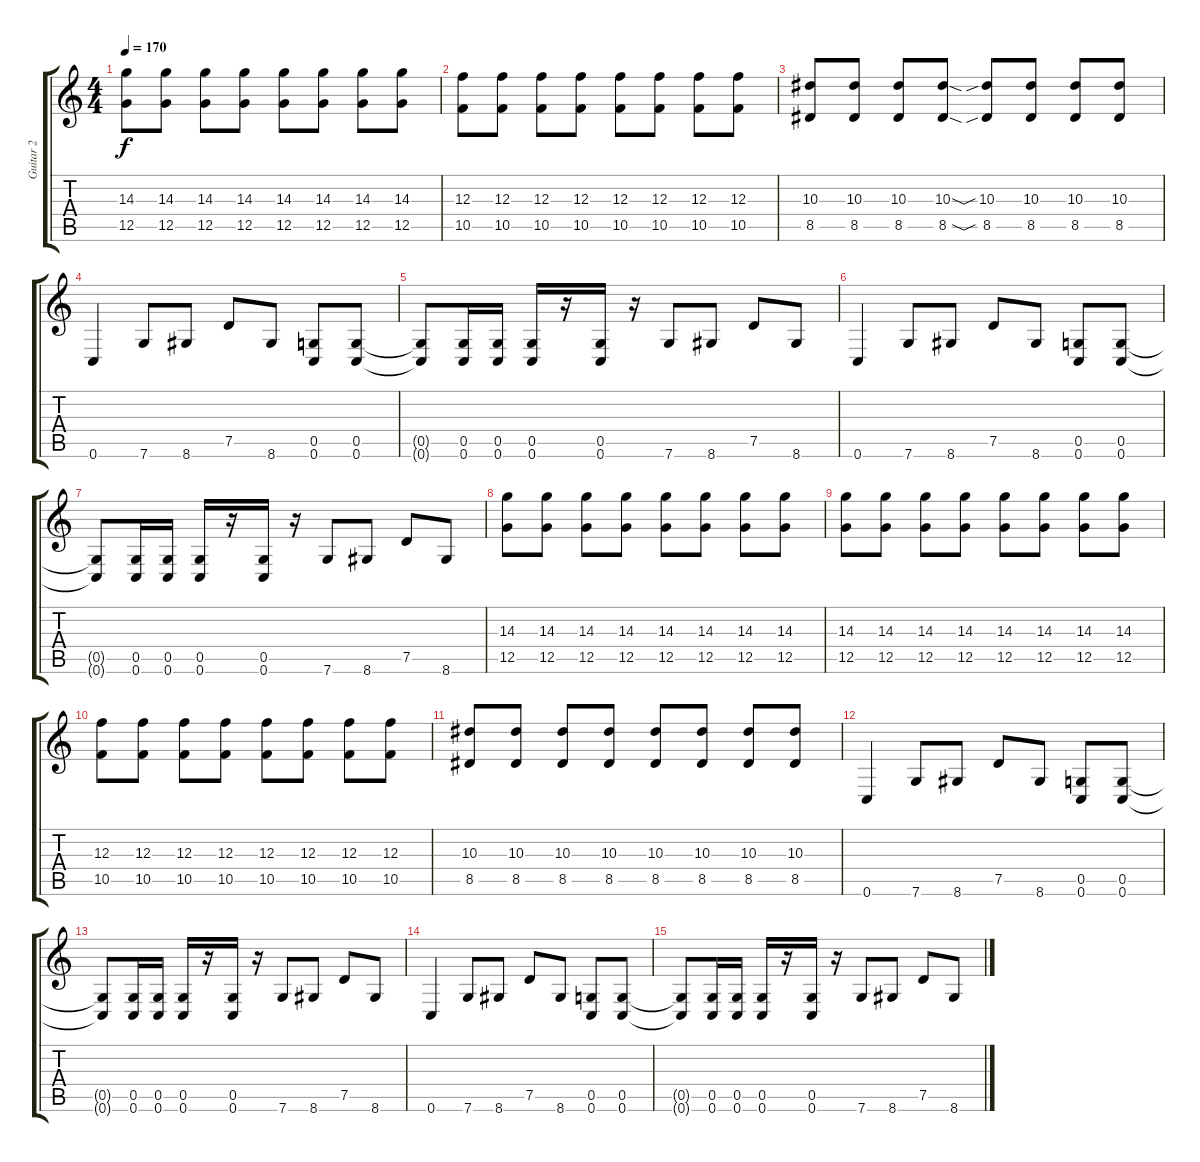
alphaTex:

\track ("Guitar 2" "Guitar 2") {instrument distortionguitar}
\staff {score tabs}
\tuning (D4 A3 F3 C3 G2 C2) {hide}
\ts (4 4)
\tempo 170
\clef g2
\ks c
(14.3 12.5).8{dy f} (14.3 12.5).8 (14.3 12.5).8 (14.3 12.5).8 (14.3 12.5).8 (14.3 12.5).8 (14.3 12.5).8 (14.3 12.5).8 |
(12.3 10.5).8 (12.3 10.5).8 (12.3 10.5).8 (12.3 10.5).8 (12.3 10.5).8 (12.3 10.5).8 (12.3 10.5).8 (12.3 10.5).8 |
(10.3 8.5).8 (10.3 8.5).8 (10.3 8.5).8 (10.3{sod} 8.5{sod}).8 (10.3{sib} 8.5{sib}).8 (10.3 8.5).8 (10.3 8.5).8 (10.3 8.5).8 |
0.6.4 7.6.8 8.6.8 7.5.8 8.6.8 (0.5 0.6).8 (0.5 0.6).8 |
(0.5{t} 0.6{t}).8 (0.5 0.6).16 (0.5 0.6).16 (0.5 0.6).16 r.16 (0.5 0.6).16 r.16 7.6.8 8.6.8 7.5.8 8.6.8 |
0.6.4 7.6.8 8.6.8 7.5.8 8.6.8 (0.5 0.6).8 (0.5 0.6).8 |
(0.5{t} 0.6{t}).8 (0.5 0.6).16 (0.5 0.6).16 (0.5 0.6).16 r.16 (0.5 0.6).16 r.16 7.6.8 8.6.8 7.5.8 8.6.8 |
(14.3 12.5).8 (14.3 12.5).8 (14.3 12.5).8 (14.3 12.5).8 (14.3 12.5).8 (14.3 12.5).8 (14.3 12.5).8 (14.3 12.5).8 |
(14.3 12.5).8 (14.3 12.5).8 (14.3 12.5).8 (14.3 12.5).8 (14.3 12.5).8 (14.3 12.5).8 (14.3 12.5).8 (14.3 12.5).8 |
(12.3 10.5).8 (12.3 10.5).8 (12.3 10.5).8 (12.3 10.5).8 (12.3 10.5).8 (12.3 10.5).8 (12.3 10.5).8 (12.3 10.5).8 |
(10.3 8.5).8 (10.3 8.5).8 (10.3 8.5).8 (10.3 8.5).8 (10.3 8.5).8 (10.3 8.5).8 (10.3 8.5).8 (10.3 8.5).8 |
0.6.4 7.6.8 8.6.8 7.5.8 8.6.8 (0.5 0.6).8 (0.5 0.6).8 |
(0.5{t} 0.6{t}).8 (0.5 0.6).16 (0.5 0.6).16 (0.5 0.6).16 r.16 (0.5 0.6).16 r.16 7.6.8 8.6.8 7.5.8 8.6.8 |
0.6.4 7.6.8 8.6.8 7.5.8 8.6.8 (0.5 0.6).8 (0.5 0.6).8 |
(0.5{t} 0.6{t}).8 (0.5 0.6).16 (0.5 0.6).16 (0.5 0.6).16 r.16 (0.5 0.6).16 r.16 7.6.8 8.6.8 7.5.8 8.6.8
